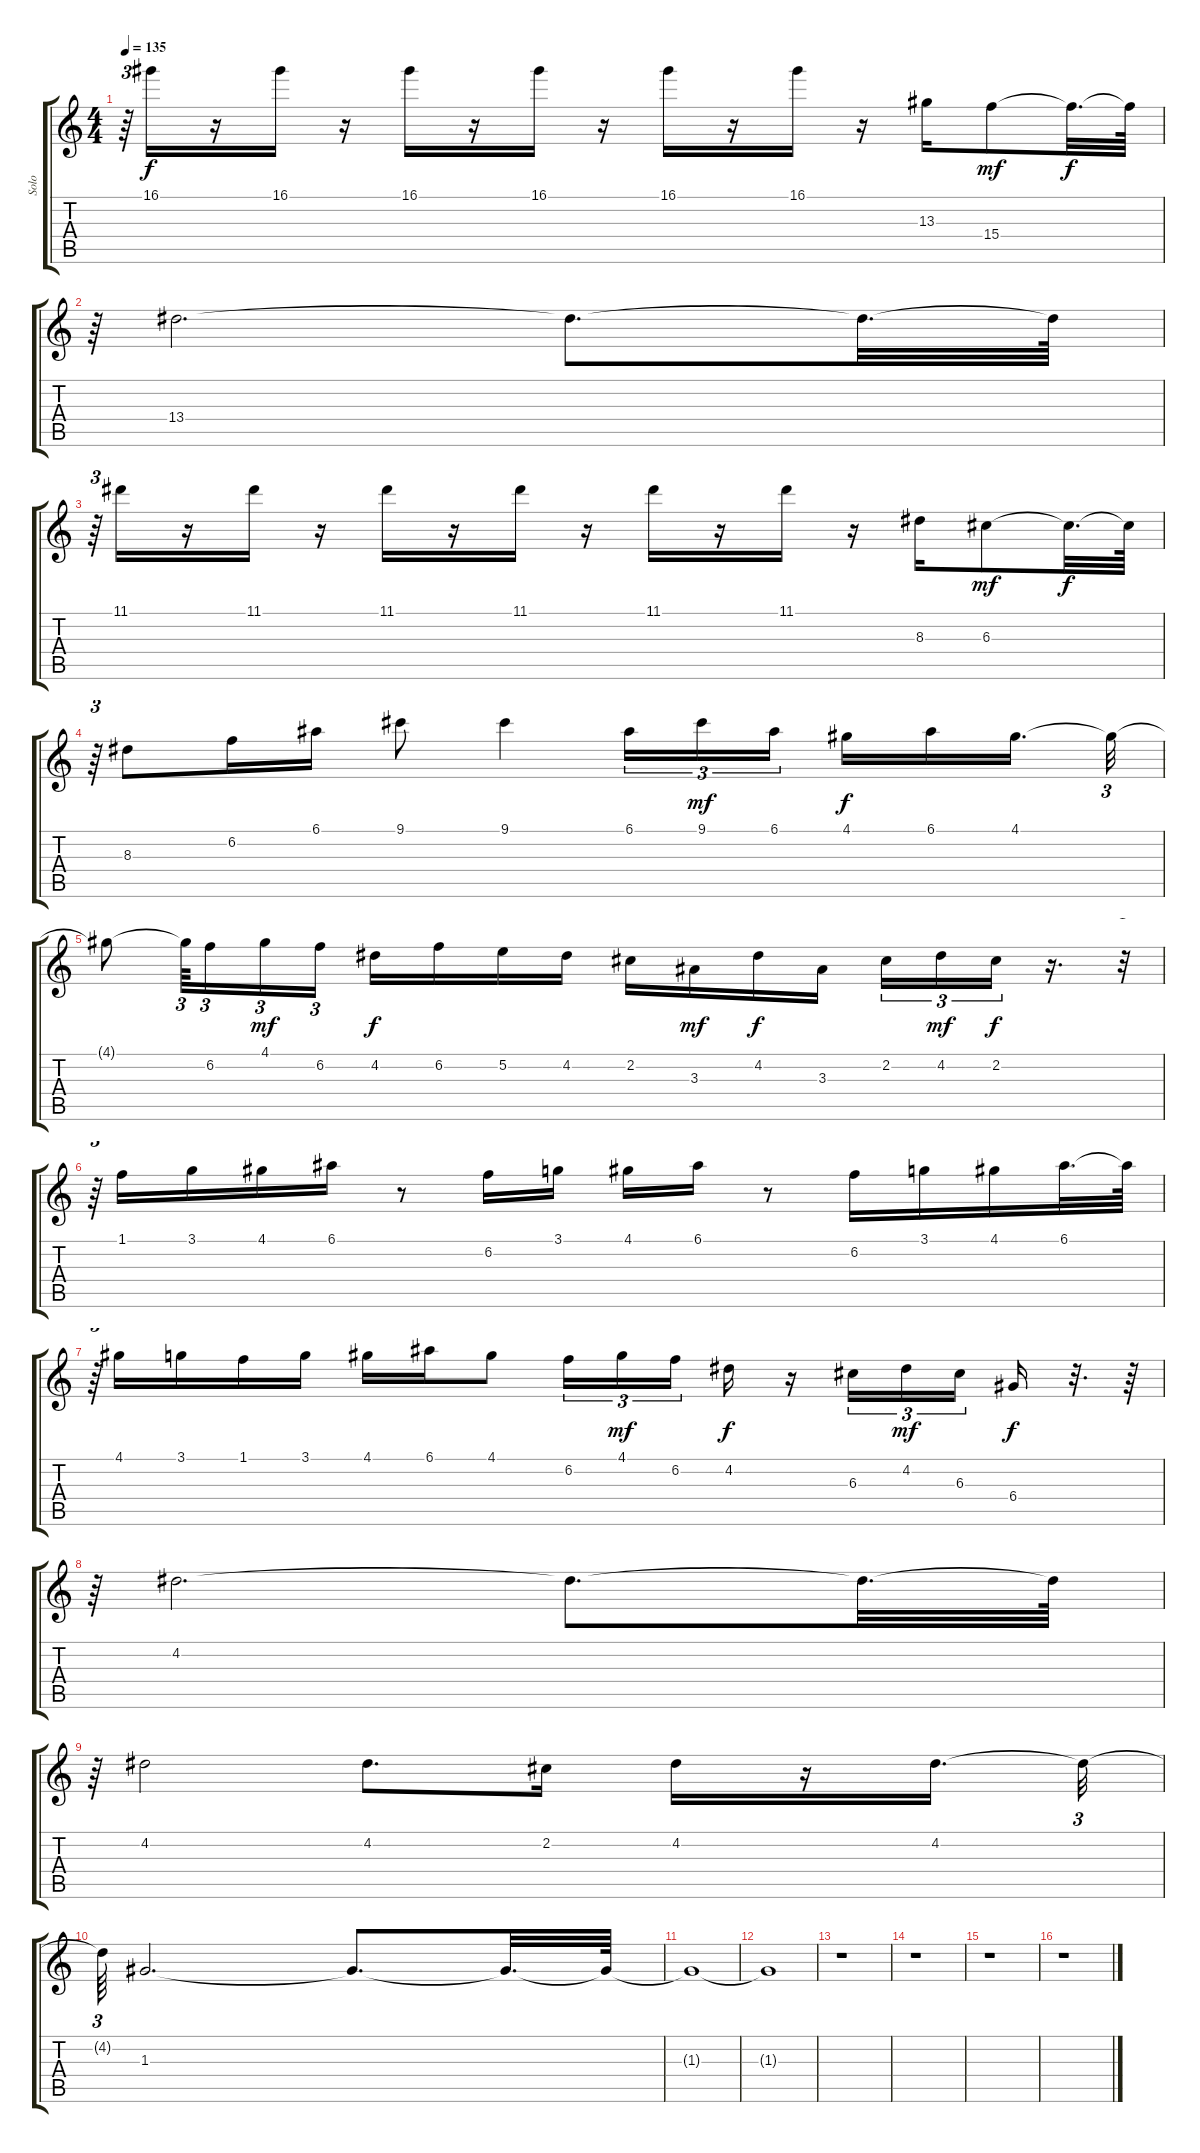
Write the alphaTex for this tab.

\track ("Solo" "Solo") {instrument distortionguitar}
\staff {score tabs}
\tuning (E4 B3 G3 D3 A2 E2) {hide}
\ts (4 4)
\tempo 135
\clef g2
\ks c
r.64{tu (3 2) dy f} 16.1.16 r.16 16.1.16 r.16 16.1.16 r.16 16.1.16 r.16 16.1.16 r.16 16.1.16 r.16 13.3.16 15.4.8{dy mf} 15.4{t}.32{d dy f} 15.4{t}.64 |
r.64{tu (3 2)} 13.4.2{d} 13.4{t}.8{d} 13.4{t}.32{d} 13.4{t}.64 |
r.64{tu (3 2)} 11.1.16 r.16 11.1.16 r.16 11.1.16 r.16 11.1.16 r.16 11.1.16 r.16 11.1.16 r.16 8.3.16 6.3.8{dy mf} 6.3{t}.32{d dy f} 6.3{t}.64 |
r.64{tu (3 2)} 8.3.8 6.2.16 6.1.16 9.1.8 9.1.4 6.1.16{tu (3 2)} 9.1.16{tu (3 2) dy mf} 6.1.16{tu (3 2)} 4.1.16{dy f} 6.1.16 4.1.16{d} 4.1{t}.32{tu (3 2)} |
4.1{t}.8 4.1{t}.64{tu (3 2)} 6.2.16{tu (3 2)} 4.1.16{tu (3 2) dy mf} 6.2.16{tu (3 2)} 4.2.16{dy f} 6.2.16 5.2.16 4.2.16 2.2.16 3.3.16{dy mf} 4.2.16{dy f} 3.3.16 2.2.16{tu (3 2)} 4.2.16{tu (3 2) dy mf} 2.2.16{tu (3 2) dy f} r.16{d} r.32{tu (3 2)} |
r.64{tu (3 2)} 1.1.16 3.1.16 4.1.16 6.1.16 r.8 6.2.16 3.1.16 4.1.16 6.1.16 r.8 6.2.16 3.1.16 4.1.16 6.1.32{d} 6.1{t}.64 |
r.64{tu (3 2)} 4.1.16 3.1.16 1.1.16 3.1.16 4.1.16 6.1.16 4.1.8 6.2.16{tu (3 2)} 4.1.16{tu (3 2) dy mf} 6.2.16{tu (3 2)} 4.2.16{dy f} r.16 6.3.16{tu (3 2)} 4.2.16{tu (3 2) dy mf} 6.3.16{tu (3 2)} 6.4.16{dy f} r.32{d} r.64 |
r.64{tu (3 2)} 4.2.2{d} 4.2{t}.8{d} 4.2{t}.32{d} 4.2{t}.64 |
r.64{tu (3 2)} 4.2.2 4.2.8{d} 2.2.16 4.2.16 r.16 4.2.16{d} 4.2{t}.32{tu (3 2)} |
4.2{t}.64{tu (3 2)} 1.3.2{d} 1.3{t}.8{d} 1.3{t}.32{d} 1.3{t}.64 |
1.3{t}.1 |
1.3{t}.1 |
r.1 |
r.1 |
r.1 |
r.1
